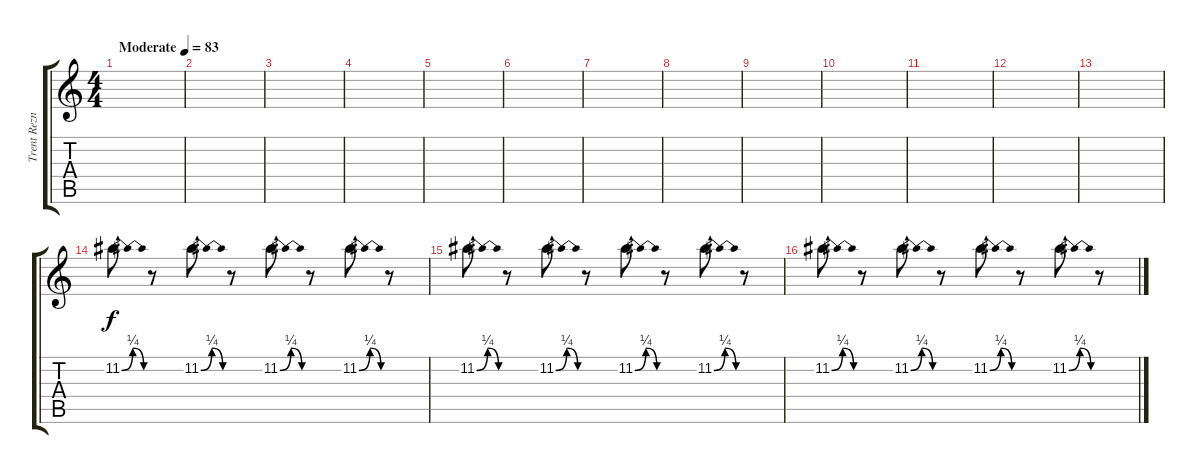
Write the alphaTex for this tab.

\track ("Trent Reznor" "Trent Rezn") {instrument acousticguitarsteel}
\staff {score tabs}
\tuning (E4 B3 G3 D3 A2 D2) {hide}
\ts (4 4)
\tempo (83 "Moderate")
\clef g2
\ks c
|
|
|
|
|
|
|
|
|
|
|
|
|
11.2{be (bendrelease 0 0 9 1 9 1 60 0)}.8 r.8 11.2{be (bendrelease 0 0 9 1 9 1 60 0)}.8 r.8 11.2{be (bendrelease 0 0 9 1 9 1 60 0)}.8 r.8 11.2{be (bendrelease 0 0 9 1 9 1 60 0)}.8 r.8 |
11.2{be (bendrelease 0 0 9 1 9 1 60 0)}.8 r.8 11.2{be (bendrelease 0 0 9 1 9 1 60 0)}.8 r.8 11.2{be (bendrelease 0 0 9 1 9 1 60 0)}.8 r.8 11.2{be (bendrelease 0 0 9 1 9 1 60 0)}.8 r.8 |
11.2{be (bendrelease 0 0 9 1 9 1 60 0)}.8 r.8 11.2{be (bendrelease 0 0 9 1 9 1 60 0)}.8 r.8 11.2{be (bendrelease 0 0 9 1 9 1 60 0)}.8 r.8 11.2{be (bendrelease 0 0 9 1 9 1 60 0)}.8 r.8
